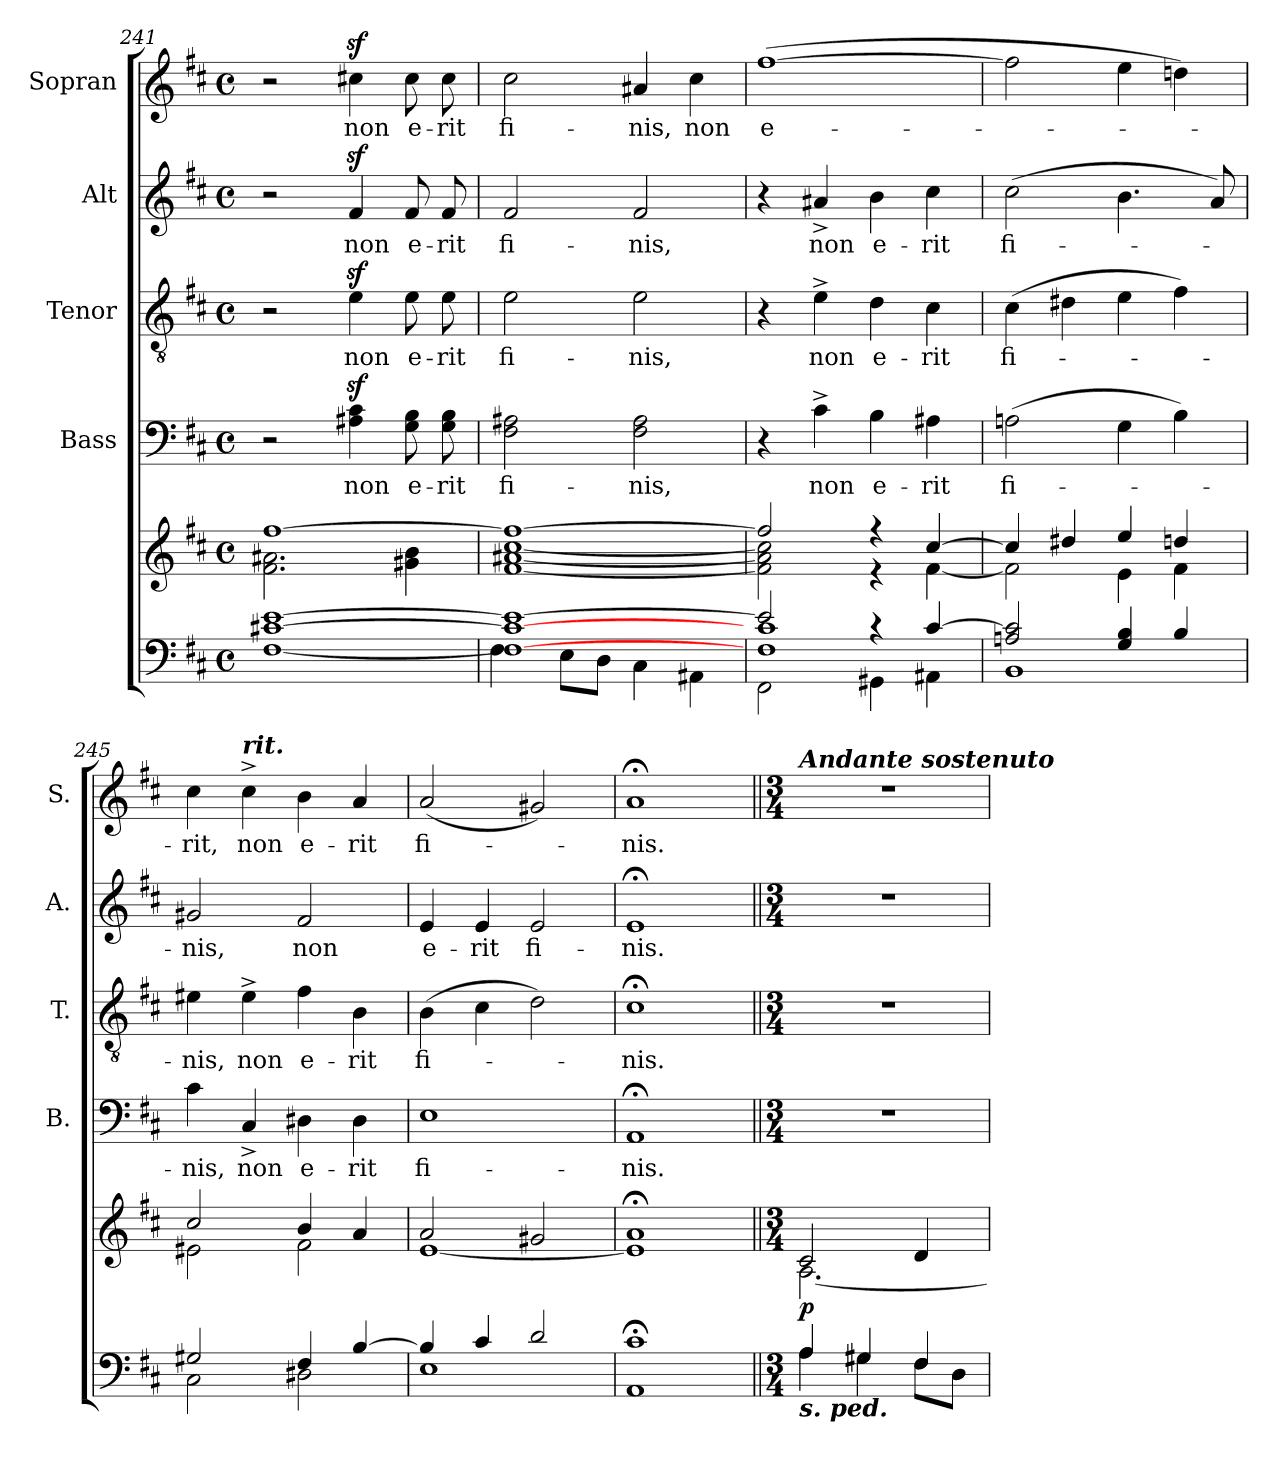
**kern	**kern	**dynam	**kern	**text	**kern	**text	**kern	**text	**kern	**text
*part5	*part5	*part5	*part4	*part4	*part3	*part3	*part2	*part2	*part1	*part1
*staff6	*staff5	*staff5/6	*staff4	*staff4	*staff3	*staff3	*staff2	*staff2	*staff1	*staff1
*	*	*	*I"Bass	*	*I"Tenor	*	*I"Alt	*	*I"Sopran	*
*	*	*	*I'B.	*	*I'T.	*	*I'A.	*	*I'S.	*
*clefF4	*clefG2	*	*clefF4	*	*clefGv2	*	*clefG2	*	*clefG2	*
*k[f#c#]	*k[f#c#]	*	*k[f#c#]	*	*k[f#c#]	*	*k[f#c#]	*	*k[f#c#]	*
*D:	*D:	*	*D:	*	*D:	*	*D:	*	*D:	*
*M4/4	*M4/4	*	*M4/4	*	*M4/4	*	*M4/4	*	*M4/4	*
*met(c)	*met(c)	*	*met(c)	*	*met(c)	*	*met(c)	*	*met(c)	*
=241	=241	=241	=241	=241	=241	=241	=241	=241	=241	=241
*	*^	*	*	*	*	*	*	*	*	*
[1F# [1c#X [1e	[>1ff#	2.f#\ 2.a#X\	.	2r	.	2r	.	2r	.	2r	.
!	!	!	!	!	!LO:LY:b	!	!LO:LY:b	!	!LO:LY:b	!	!LO:LY:b
.	.	.	.	4A#X\z> 4c#\z>	non	4ez>\	non	4f#z>/	non	4cc#Xz>\	non
!	!	!	!	!	!LO:LY:b	!	!LO:LY:b	!	!LO:LY:b	!	!LO:LY:b
.	.	4g#X\ 4b\	.	8G\ 8B\	e-	8e\	e-	8f#/	e-	8cc#\	e-
!	!	!	!	!	!LO:LY:b	!	!LO:LY:b	!	!LO:LY:b	!	!LO:LY:b
.	.	.	.	8G\ 8B\	-rit	8e\	-rit	8f#/	-rit	8cc#\	-rit
=242	=242	=242	=242	=242	=242	=242	=242	=242	=242	=242	=242
*^	*	*	*	*	*	*	*	*	*	*	*
!	!	!	!	!	!	!LO:LY:b	!	!LO:LY:b	!	!LO:LY:b	!	!LO:LY:b
1F#_ 1c#_ 1e_	4F#\	1ff#_	[<1f# [<1a#X [<1cc#	.	2F#\ 2A#X\	fi-	2e\	fi-	2f#/	fi-	2cc#\	fi-
.	8E\L	.	.	.	.	.	.	.	.	.	.	.
.	8D\J	.	.	.	.	.	.	.	.	.	.	.
!	!	!	!	!	!	!LO:LY:b	!	!LO:LY:b	!	!LO:LY:b	!	!LO:LY:b
.	4C#\	.	.	.	2F#\ 2A#\	-nis,	2e\	-nis,	2f#/	-nis,	4a#X/	-nis,
!	!	!	!	!	!	!	!	!	!	!	!	!LO:LY:b
.	4AA#X\	.	.	.	.	.	.	.	.	.	4cc#\	non
!!LO:PB:g=z
=243	=243	=243	=243	=243	=243	=243	=243	=243	=243	=243	=243	=243
*	*^	*	*	*	*	*	*	*	*	*	*	*
!	!	!	!	!	!	!	!	!	!	!	!	!	!LO:LY:b
2e/]	2FF#\	1F# 1c#	2ff#/]	2f#\] 2a#\] 2cc#\]	.	4r	.	4r	.	4r	.	(>[1ff#	e-
!	!	!	!	!	!	!	!LO:LY:b	!	!LO:LY:b	!	!LO:LY:b	!	!
.	.	.	.	.	.	4c#^>\	non	4e^>\	non	4a#X^>/	non	.	.
!	!	!	!	!	!	!	!LO:LY:b	!	!LO:LY:b	!	!LO:LY:b	!	!
4rc	4GG#X\	.	4r	4r	.	4B\	e-	4d\	e-	4b\	e-	.	.
!	!	!	!	!	!	!	!LO:LY:b	!	!LO:LY:b	!	!LO:LY:b	!	!
[>4c#/	4AA#X\	.	[>4cc#/	[<4f#\	.	4A#X\	-rit	4c#\	-rit	4cc#\	-rit	.	.
*	*v	*v	*	*	*	*	*	*	*	*	*	*	*
=244	=244	=244	=244	=244	=244	=244	=244	=244	=244	=244	=244	=244
!	!	!	!	!	!	!LO:LY:b	!	!LO:LY:b	!	!LO:LY:b	!	!
2An/ 2c#/]	1BB	4cc#/]	2f#\]	.	(>2An\	fi-	(>4c#\	fi-	(>2cc#\	fi-	2ff#\]	.
.	.	4dd#X/	.	.	.	.	4d#X\	.	.	.	.	.
4G/ 4B/	.	4ee/	4e\	.	4G\	.	4e\	.	4.b\	.	4ee\	.
4B/	.	4ddn/	4f#\	.	4B\)	.	4f#\)	.	.	.	4ddn\)	.
.	.	.	.	.	.	.	.	.	8a/)	.	.	.
=245	=245	=245	=245	=245	=245	=245	=245	=245	=245	=245	=245	=245
!	!	!	!	!	!	!LO:LY:b	!	!LO:LY:b	!	!LO:LY:b	!	!LO:LY:b
2G#X/	2C#\	2cc#/	2e#X\	.	4c#\	-nis,	4e#X\	-nis,	2g#X/	-nis,	4cc#\	-rit,
!	!	!	!	!	!	!	!	!	!	!	!LO:TX:a:Bi:t=rit.	!
!	!	!	!	!	!	!LO:LY:b	!	!LO:LY:b	!	!	!	!LO:LY:b
.	.	.	.	.	4C#^>/	non	4e#^>\	non	.	.	4cc#^>\	non
!	!	!	!	!	!	!LO:LY:b	!	!LO:LY:b	!	!LO:LY:b	!	!LO:LY:b
4F#/	2D#X\	4b/	2f#\	.	4D#X\	e-	4f#\	e-	2f#/	non	4b\	e-
!	!	!	!	!	!	!LO:LY:b	!	!LO:LY:b	!	!	!	!LO:LY:b
[>4B/	.	4a/	.	.	4D#\	-rit	4B\	-rit	.	.	4a/	-rit
=246	=246	=246	=246	=246	=246	=246	=246	=246	=246	=246	=246	=246
!	!	!	!	!	!	!LO:LY:b	!	!LO:LY:b	!	!LO:LY:b	!	!LO:LY:b
4B/]	1E	2a/	[<1e	.	1E	fi-	(>4B\	fi-	4e/	e-	(<2a/	fi-
!	!	!	!	!	!	!	!	!	!	!LO:LY:b	!	!
4c#/	.	.	.	.	.	.	4c#\	.	4e/	-rit	.	.
!	!	!	!	!	!	!	!	!	!	!LO:LY:b	!	!
2d/	.	2g#X/	.	.	.	.	2d\)	.	2e/	fi-	2g#X/)	.
=247	=247	=247	=247	=247	=247	=247	=247	=247	=247	=247	=247	=247
!	!	!	!	!	!	!LO:LY:b	!	!LO:LY:b	!	!LO:LY:b	!	!LO:LY:b
1c#;	1AA	1a;<	1e]	.	1AA;<	-nis.	1c#;<	-nis.	1e;<	-nis.	1a;<	-nis.
=248||	=248||	=248||	=248||	=248||	=248||	=248||	=248||	=248||	=248||	=248||	=248||	=248||
*M3/4	*	*M3/4	*	*	*M3/4	*	*M3/4	*	*M3/4	*	*M3/4	*
!	!	!	!	!	!	!	!	!	!	!	!LO:TX:a:Bi:t=Andante sostenuto	!
!LO:TX:b:Bi:t=s. ped.	!	!	!	!	!	!	!	!	!	!	!	!
!	!	!	!	!LO:DY:b	!	!	!	!	!	!	!	!
4A/	4A\	2c#/	[<2.A\	p	2.r	.	2.r	.	2.r	.	2.r	.
4G#/	4G#X\	.	.	.	.	.	.	.	.	.	.	.
4F#/	8F#\L	4d/	.	.	.	.	.	.	.	.	.	.
.	8D\J	.	.	.	.	.	.	.	.	.	.	.
*v	*v	*	*	*	*	*	*	*	*	*	*	*
*	*v	*v	*	*	*	*	*	*	*	*	*
=	=	=	=	=	=	=	=	=	=	=
*-	*-	*-	*-	*-	*-	*-	*-	*-	*-	*-
